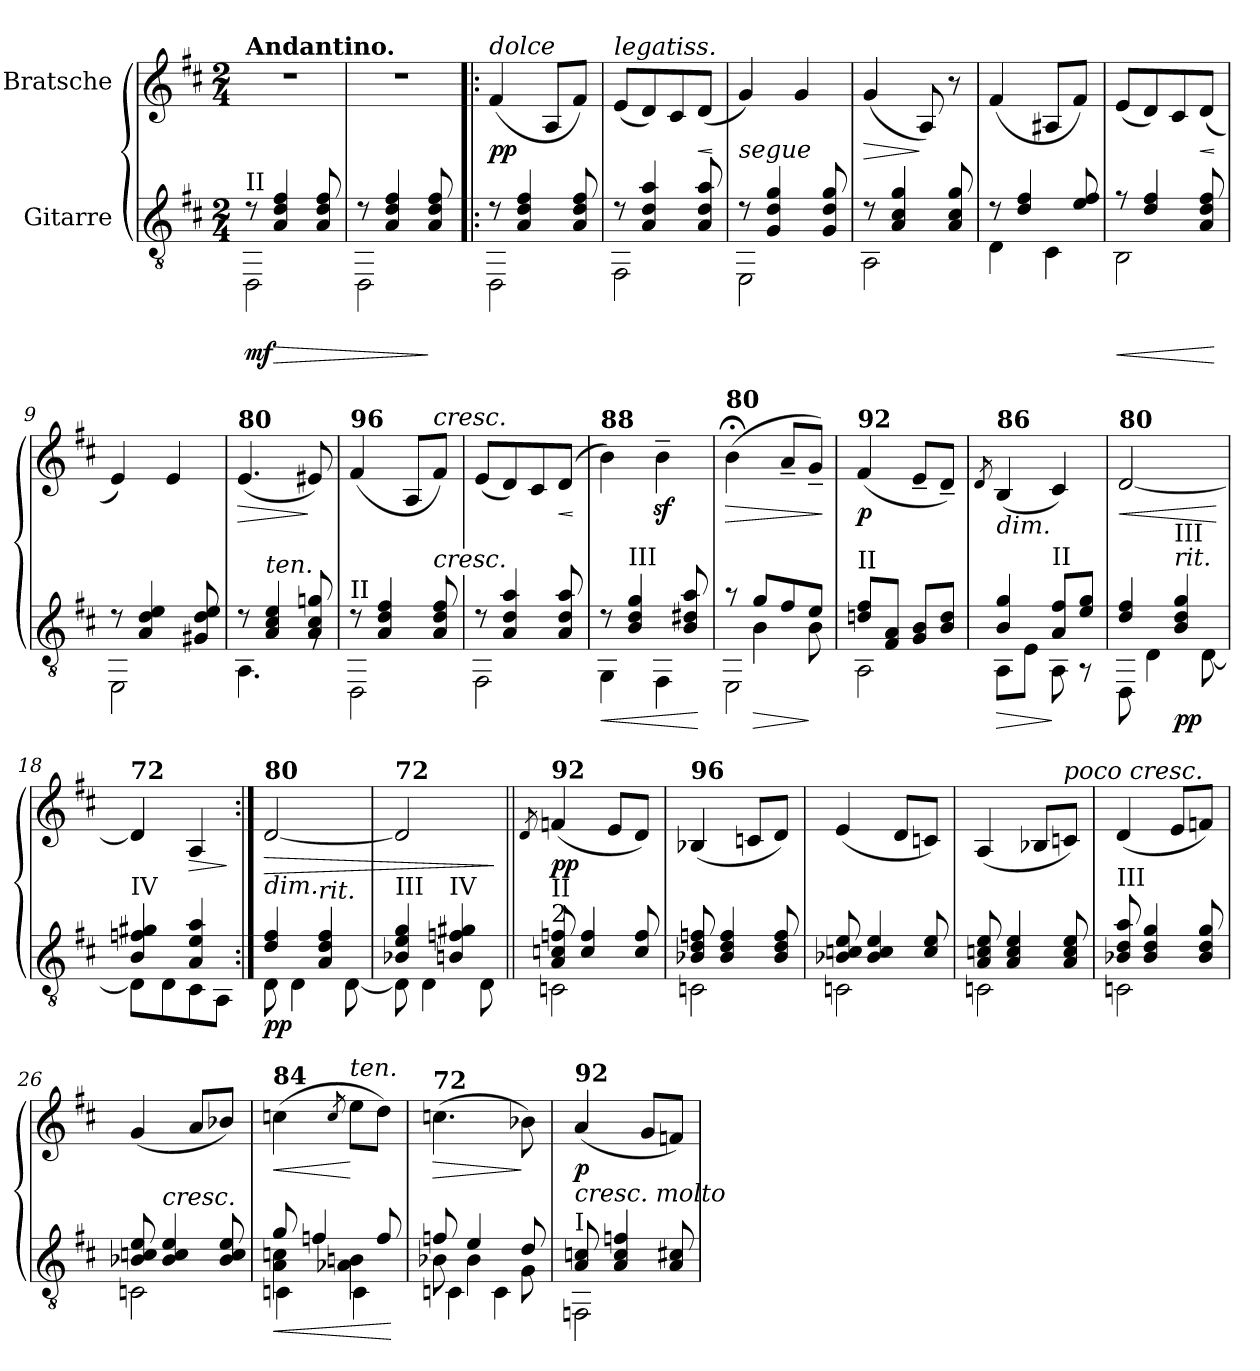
**kern	**dynam	**kern	**dynam
*part2	*part2	*part1	*part1
*staff2	*staff2	*staff1	*staff1
*I"Gitarre	*	*I"Bratsche	*
*clefGv2	*	*clefG2	*
*k[f#c#]	*	*k[f#c#]	*
*M2/4	*	*M2/4	*
=1	=1	=1	=1
*^	*	*	*
!	!	!	!LO:TX:a:B:t=Andantino.	!
!LO:TX:a:t=II	!	!	!	!
!	!	!LO:DY:b	!	!
8r	2DD\	mf	2r	.
!	!	!LO:HP:b	!	!
4A/ 4d/ 4f#/	.	>	.	.
8A/ 8d/ 8f#/	.	.	.	.
=2	=2	=2	=2	=2
8r	2DD\	.	2r	.
4A/ 4d/ 4f#/	.	.	.	.
8A/ 8d/ 8f#/	.	]	.	.
=3!|:	=3!|:	=3!|:	=3!|:	=3!|:
!	!	!	!LO:TX:a:i:t=dolce	!
!	!	!	!	!LO:DY:b
8r	2DD\	.	(<4f#/	pp
4A/ 4d/ 4f#/	.	.	.	.
.	.	.	8A/L	.
8A/ 8d/ 8f#/	.	.	8f#/J)	.
=4	=4	=4	=4	=4
!	!	!	!LO:TX:a:i:t=legatiss.	!
8r	2FF#<\	.	(<8e/L	.
4A/ 4d/ 4a/	.	.	8d/)	.
.	.	.	8c#/	.
!	!	!	!	!LO:HP:b
8A/ 8d/ 8a/	.	.	(<8d/J	<
*v	*v	*	*	*
.	.	.	[
=5	=5	=5	=5
*^	*	*	*
!LO:TX:a:i:t=segue	!	!	!	!
8r	2EE<\	.	4g/)	.
4G/ 4d/ 4g/	.	.	.	.
.	.	.	4g/	.
8G/ 8d/ 8g/	.	.	.	.
=6	=6	=6	=6	=6
!	!	!	!	!LO:HP:b
8r	2AA<\	.	(<4g/	>
4A/ 4c#/ 4g/	.	.	.	.
.	.	.	8A/)	]
8A/ 8c#/ 8g/	.	.	8r	.
=7	=7	=7	=7	=7
8r	4D<\	.	(<4f#/	.
4d/ 4f#/	.	.	.	.
.	4C#<\	.	8A#X/L	.
8e/ 8f#/	.	.	8f#/J)	.
!!LO:LB:g=z
=8	=8	=8	=8	=8
!	!	!LO:HP:b	!	!
8r	2BB<\	<	(<8e/L	.
4d/ 4f#/	.	.	8d/)	.
.	.	.	8c#/	.
!	!	!	!	!LO:HP:b
8A/ 8d/ 8f#/	.	.	(<8d/J	<
*v	*v	*	*	*
.	[	.	[
=9	=9	=9	=9
*^	*	*	*
8r	2EE<\	.	4e/)	.
4A/ 4d/ 4e/	.	.	.	.
.	.	.	4e/	.
8G#X/ 8d/ 8e/	.	.	.	.
=10	=10	=10	=10	=10
!	!	!	!LO:TX:a:B:t=80	!
!	!	!	!	!LO:HP:b
8r	4.AA\	.	(<4.e/	>
!LO:TX:a:i:t=ten.	!	!	!	!
4A/ 4c#/ 4e/	.	.	.	.
8A/ 8c#/ 8gn/	8rG	.	8e#X/)	]
=11	=11	=11	=11	=11
!	!	!	!LO:TX:a:B:t=96	!
!LO:TX:a:t=II	!	!	!	!
8r	2DD\	.	(<4f#/	.
4A/ 4d/ 4f#/	.	.	.	.
.	.	.	8A/L	.
!	!	!	!LO:TX:a:i:t=cresc.	!
!LO:TX:a:i:t=cresc.	!	!	!	!
8A/ 8d/ 8f#/	.	.	8f#/J)	.
=12	=12	=12	=12	=12
8r	2FF#<\	.	(<8e/L	.
4A/ 4d/ 4a/	.	.	8d/)	.
.	.	.	8c#/	.
!	!	!	!	!LO:HP:b
8A/ 8d/ 8a/	.	.	(<8d/J	<
*v	*v	*	*	*
.	.	.	[
=13	=13	=13	=13
!	!	!LO:TX:a:B:t=88	!
!	!LO:HP:b	!	!
*^	*	*	*
8r	4GG<\	<	4b\)	.
!LO:TX:a:t=III	!	!	!	!
4B/ 4d/ 4g/	.	.	.	.
.	4FF#<\	.	4bz<~\	.
8B/ 8d#X/ 8a/	.	.	.	.
*v	*v	*	*	*
.	[	.	.
=14	=14	=14	=14
*^	*	*	*
*	*^	*	*	*
!	!	!	!	!LO:TX:a:B:t=80	!
!	!	!	!	!	!LO:HP:b
8r	8ryy	2EE<\	.	(>4b;<\	>
!	!	!	!LO:HP:b	!	!
8g/L	4B\	.	>	.	.
8f#/	.	.	.	8a~/L	.
8e/J	8B\	.	]	8g~/J)	.
*v	*v	*v	*	*	*
.	.	.	]
!!LO:LB:g=z
=15	=15	=15	=15
*^	*	*	*
!	!	!	!LO:TX:a:B:t=92	!
!LO:TX:a:t=II	!	!	!	!
!	!	!	!	!LO:DY:b
8dn/ 8f#/L	2AA\	.	(<4f#/	p
8F#/ 8A/J	.	.	.	.
8G/ 8B/L	.	.	8e~/L	.
8B/ 8d/J	.	.	8d~/J)	.
=16	=16	=16	=16	=16
.	.	.	8qd/	.
!	!	!	!LO:TX:a:B:t=86	!
!	!	!	!LO:TX:b:i:t=dim.	!
!	!	!LO:HP:b	!	!
4B/ 4g/	8AA\L	>	(<4B/	.
.	8E<\J	.	.	.
!LO:TX:a:t=II	!	!	!	!
8A/ 8f#/L	8AA\	]	4c#/)	.
8e/ 8g/J	8r	.	.	.
=17	=17	=17	=17	=17
!	!	!	!LO:TX:a:B:t=80	!
!	!	!	!	!LO:HP:b
4d/ 4f#/	8DD\	.	[2d/	<
.	4D\	.	.	.
!LO:TX:a:i:t=rit.	!	!	!	!
!LO:TX:a:t=III	!	!	!	!
!	!	!LO:DY:b	!	!
4B/ 4d/ 4g/	.	pp	.	.
.	[8D\	.	.	.
*v	*v	*	*	*
.	.	.	[
=18	=18	=18	=18
*^	*	*	*
!	!	!	!LO:TX:a:B:t=72	!
!LO:TX:a:t=IV	!	!	!	!
4B/ 4fn/ 4g#X/	8D\L]	.	4d/]	.
.	8D\	.	.	.
!	!	!	!	!LO:HP:b
4A/ 4e/ 4a/	8C#<\	.	4A/	>
.	8AA\J	.	.	.
*v	*v	*	*	*
.	.	.	]
=19:|!	=19:|!	=19:|!	=19:|!
*^	*	*	*
!	!	!	!LO:TX:b:i:t=dim.	!
!	!	!	!LO:TX:a:B:t=80	!
!	!	!LO:DY:b	!	!LO:HP:b
4d/ 4f#/	8D\	pp	[2d/	>
.	4D\	.	.	.
!LO:TX:a:i:t=rit.	!	!	!	!
4A/ 4d/ 4f#/	.	.	.	.
.	[8D\	.	.	.
=20	=20	=20	=20	=20
!	!	!	!LO:TX:a:B:t=72	!
!LO:TX:a:t=III	!	!	!	!
4B-X/ 4e/ 4g/	8D\]	.	2d/]	.
.	4D\	.	.	.
!LO:TX:a:t=IV	!	!	!	!
4Bn/ 4fn/ 4g#X/	.	.	.	.
.	8D\	.	.	.
*v	*v	*	*	*
.	.	.	]
!!LO:LB:g=z
=21||	=21||	=21||	=21||
.	.	8qd/	.
*^	*	*	*
!	!	!	!LO:TX:a:B:t=92	!
!LO:TX:a:t=2	!	!	!	!
!LO:TX:a:t=II	!	!	!	!
!	!	!	!	!LO:DY:b
8A/ 8cn/ 8fn/	2Cn<\	.	(<4fn/	pp
4c/ 4f/	.	.	.	.
.	.	.	8e/L	.
8c/ 8f/	.	.	8d/J)	.
=22	=22	=22	=22	=22
!	!	!	!LO:TX:a:B:t=96	!
8B-X/ 8d/ 8fn/	2Cn<\	.	(<4B-X/	.
4B-/ 4d/ 4f/	.	.	.	.
.	.	.	8cn/L	.
8B-/ 8d/ 8f/	.	.	8d/J)	.
=23	=23	=23	=23	=23
8B-X/ 8cn/ 8e/	2Cn<\	.	(<4e/	.
4B-/ 4c/ 4e/	.	.	.	.
.	.	.	8d/L	.
8c/ 8e/	.	.	8cn/J)	.
=24	=24	=24	=24	=24
8A/ 8cn/ 8e/	2Cn<\	.	(<4A/	.
4A/ 4c/ 4e/	.	.	.	.
.	.	.	8B-X/L	.
!	!	!	!LO:TX:a:i:t=poco cresc.	!
8A/ 8c/ 8e/	.	.	8cn/J)	.
=25	=25	=25	=25	=25
!LO:TX:a:t=III	!	!	!	!
8B-X/ 8d/ 8a/	2Cn\	.	(<4d/	.
4B-/ 4d/ 4g/	.	.	.	.
.	.	.	8e/L	.
8B-/ 8d/ 8g/	.	.	8fn/J)	.
=26	=26	=26	=26	=26
8B-X/ 8cn/ 8e/	2Cn\	.	(<4g/	.
!LO:TX:a:i:t=cresc.	!	!	!	!
4B-/ 4c/ 4e/	.	.	.	.
.	.	.	8a/L	.
8B-/ 8c/ 8e/	.	.	8b-X/J)	.
*v	*v	*	*	*
!!LO:PB:g=z
=27	=27	=27	=27
!	!	!LO:TX:a:B:t=84	!
!	!LO:HP:b	!	!LO:HP:b
*^	*	*	*
*	*^	*	*	*
8g/	4A\<< 4cn\<<	4Cn<\	<	(>4ccn\	<
4fn/	.	.	.	.	.
.	.	.	.	8qcc/	.
!	!	!	!	!LO:TX:a:i:t=ten.	!
.	4A-X\<< 4Bn\<<	4C\	.	8ee\L	[
8f/	.	.	.	8dd\J)	.
*v	*v	*v	*	*	*
.	[	.	.
=28	=28	=28	=28
*^	*	*	*
*	*^	*	*	*
!	!	!	!	!LO:TX:a:B:t=72	!
!	!	!	!	!	!LO:HP:b
8fn/	8B-X<\	4Cn<\	.	(>4.ccn\	>
4e/	4B-\	.	.	.	.
.	.	4C\	.	.	.
8d/	8G\	.	.	8b-X\)	]
*	*v	*v	*	*	*
=29	=29	=29	=29	=29
!	!	!	!LO:TX:b:i:t=cresc. molto	!
!	!	!	!LO:TX:a:B:t=92	!
!LO:TX:a:t=I	!	!	!	!
!	!	!	!	!LO:DY:b
8A/ 8cn/	2FFn<\	.	(<4a/	p
4A/ 4c/ 4fn/	.	.	.	.
.	.	.	8g/L	.
8A/ 8c#X/	.	.	8fn/J)	.
*v	*v	*	*	*
=	=	=	=
*-	*-	*-	*-
